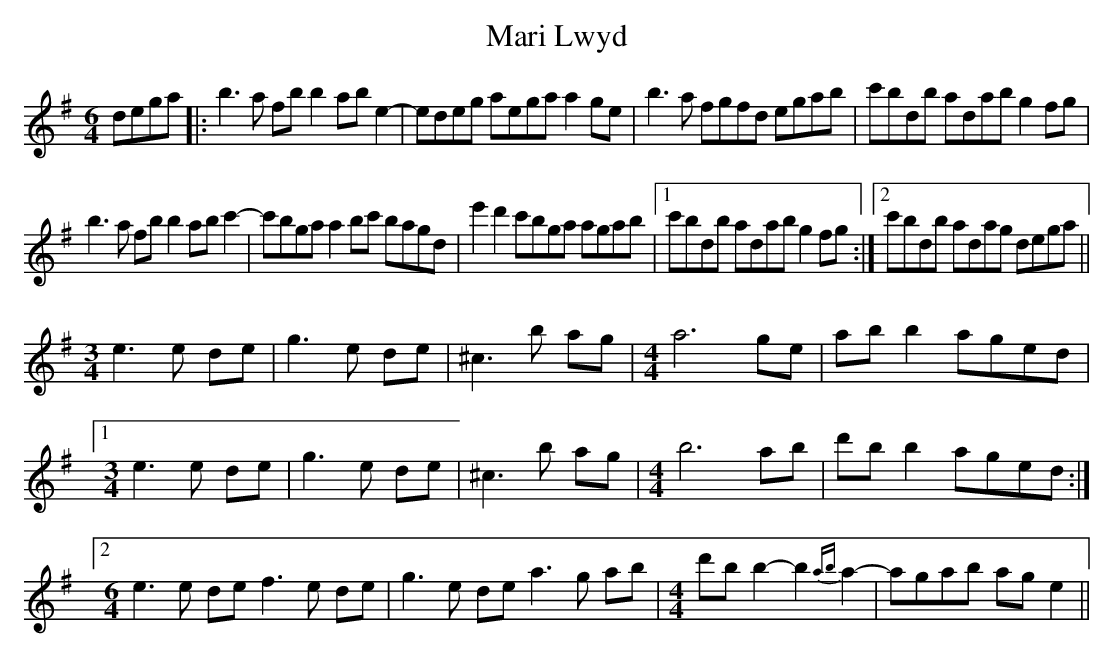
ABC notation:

X:1
T: Mari Lwyd
M: 4/4
L: 1/8
K: Emin
M: 6/4
dega |: b3 a fb b2 ab e2-|edeg aega a2ge| b3 a fgfd egab | c'bdb adab g2 fg |
b3 a fb b2 ab c'2|-c'bga a2 bc' bagd | e'2 d'2 c'bga agab |1 c'bdb adab g2 fg :|2 c'bdb adag dega||
[M:3/4]e3 e de| g3 e de | ^c3 b ag |[M:4/4] a6 ge| ab b2aged|
[1 [M:3/4] e3 e de| g3 e de | ^c3 b ag |[M:4/4] b6 ab| d'b b2aged :|
[2[M:6/4] e3 e de f3 e de| g3 e de a3 g ab |[M:4/4] d'b b2-b2 {ab}a2| -agab ag e2||%:|
